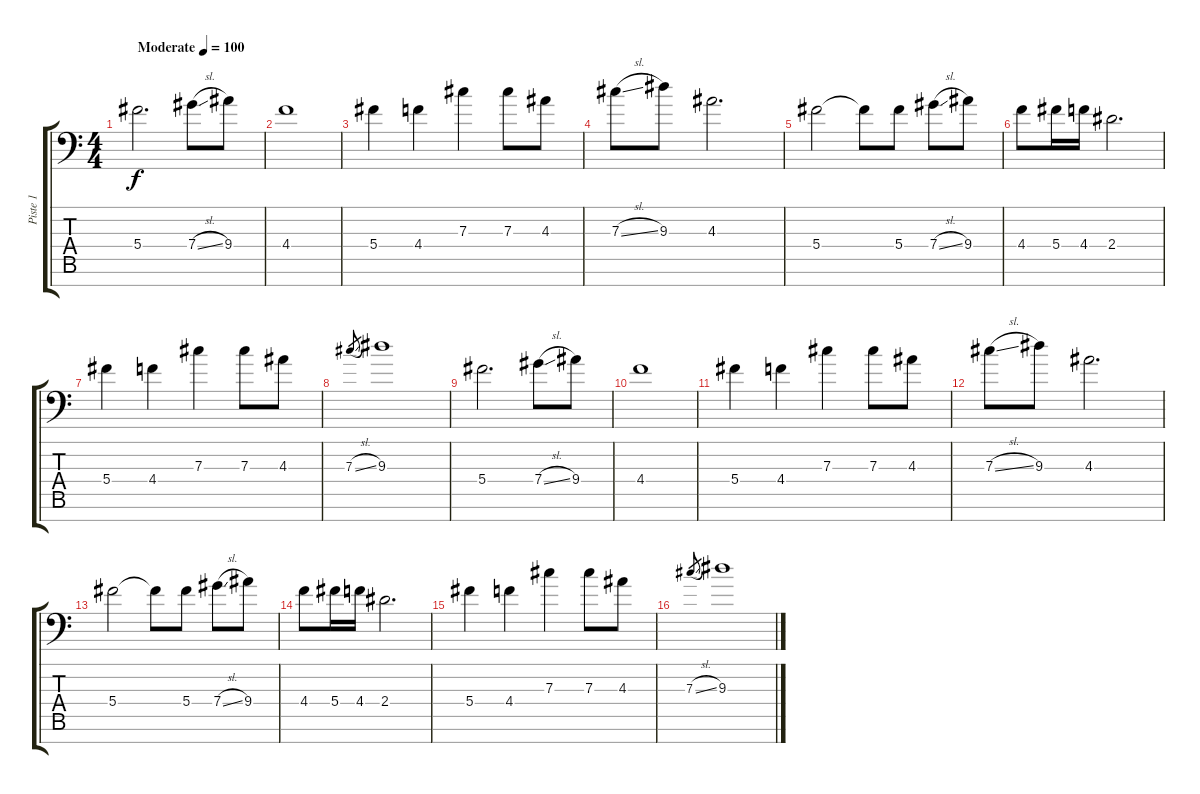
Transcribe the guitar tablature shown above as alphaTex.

\track ("Piste 1" "Piste 1") {instrument overdrivenguitar}
\staff {score tabs}
\tuning (Eb4 Bb3 Gb3 Db3 Ab2 Eb2 Bb1) {hide}
\ts (4 4)
\tempo (100 "Moderate")
\clef f4
\ks c
5.4.2{d dy f instrument overdrivenguitar} 7.4{sl}.8 9.4.8 |
4.4.1 |
5.4.4 4.4.4 7.3.4 7.3.8 4.3.8 |
7.3{sl}.8 9.3.8 4.3.2{d} |
5.4.2 5.4{t}.8 5.4.8 7.4{sl}.8 9.4.8 |
4.4.8 5.4.16 4.4.16 2.4.2{d} |
5.4.4 4.4.4 7.3.4 7.3.8 4.3.8 |
7.3{sl}.8{gr} 9.3.1 |
5.4.2{d} 7.4{sl}.8 9.4.8 |
4.4.1 |
5.4.4 4.4.4 7.3.4 7.3.8 4.3.8 |
7.3{sl}.8 9.3.8 4.3.2{d} |
5.4.2 5.4{t}.8 5.4.8 7.4{sl}.8 9.4.8 |
4.4.8 5.4.16 4.4.16 2.4.2{d} |
5.4.4 4.4.4 7.3.4 7.3.8 4.3.8 |
7.3{sl}.8{gr} 9.3.1
